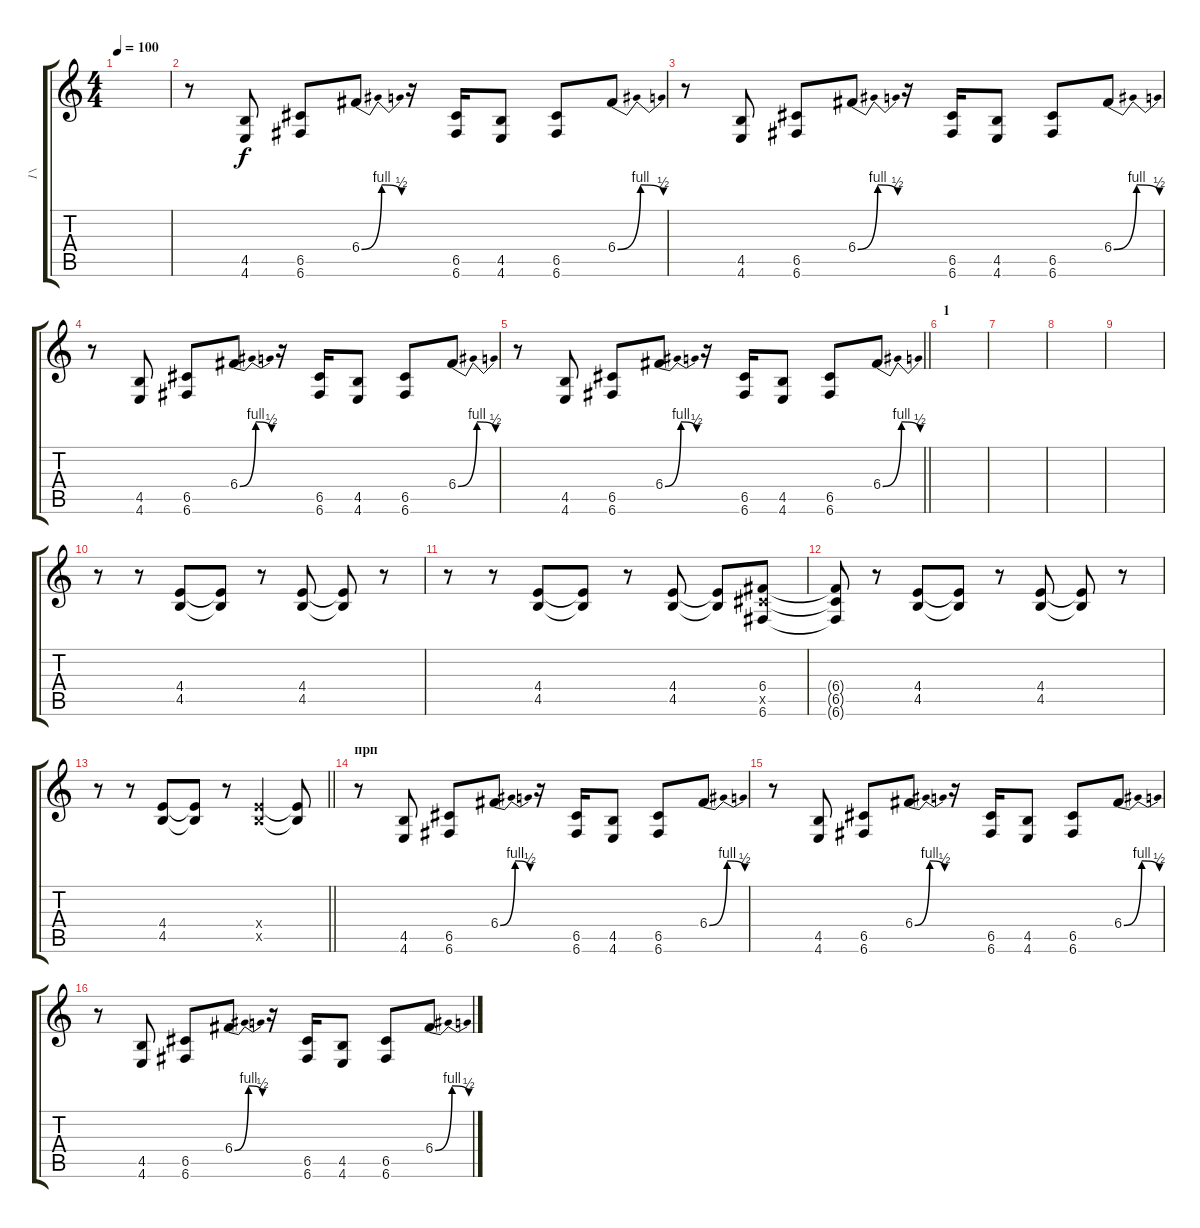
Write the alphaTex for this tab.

\track ("1\\" "1\\") {instrument distortionguitar}
\staff {score tabs}
\tuning (D4 A3 F3 C3 G2 C2) {hide}
\ts (4 4)
\tempo 100
\clef g2
\ks c
|
r.8 (4.5 4.6).8 (6.5 6.6).8 6.4{be (bendrelease 0 0 57 4 57 4 60 2)}.8 r.16 (6.5 6.6).16 (4.5 4.6).8 (6.5 6.6).8 6.4{be (bendrelease 0 0 57 4 57 4 60 2)}.8 |
r.8 (4.5 4.6).8 (6.5 6.6).8 6.4{be (bendrelease 0 0 57 4 57 4 60 2)}.8 r.16 (6.5 6.6).16 (4.5 4.6).8 (6.5 6.6).8 6.4{be (bendrelease 0 0 57 4 57 4 60 2)}.8 |
r.8 (4.5 4.6).8 (6.5 6.6).8 6.4{be (bendrelease 0 0 57 4 57 4 60 2)}.8 r.16 (6.5 6.6).16 (4.5 4.6).8 (6.5 6.6).8 6.4{be (bendrelease 0 0 57 4 57 4 60 2)}.8 |
\barLineRight lightlight
r.8 (4.5 4.6).8 (6.5 6.6).8 6.4{be (bendrelease 0 0 57 4 57 4 60 2)}.8 r.16 (6.5 6.6).16 (4.5 4.6).8 (6.5 6.6).8 6.4{be (bendrelease 0 0 57 4 57 4 60 2)}.8 |
\section ("" "1")
|
|
|
|
r.8 r.8 (4.4 4.5).8 (4.4{t} 4.5{t}).8 r.8 (4.4 4.5).8 (4.4{t} 4.5{t}).8 r.8 |
r.8 r.8 (4.4 4.5).8 (4.4{t} 4.5{t}).8 r.8 (4.4 4.5).8 (4.4{t} 4.5{t}).8 (6.4 6.5{x} 6.6).8 |
(6.4{t} 6.5{t} 6.6{t}).8 r.8 (4.4 4.5).8 (4.4{t} 4.5{t}).8 r.8 (4.4 4.5).8 (4.4{t} 4.5{t}).8 r.8 |
\barLineRight lightlight
r.8 r.8 (4.4 4.5).8 (4.4{t} 4.5{t}).8 r.8 (4.4{x} 4.5{x}).4 (4.4{t} 4.5{t}).8 |
\section ("" "прп")
r.8 (4.5 4.6).8 (6.5 6.6).8 6.4{be (bendrelease 0 0 57 4 57 4 60 2)}.8 r.16 (6.5 6.6).16 (4.5 4.6).8 (6.5 6.6).8 6.4{be (bendrelease 0 0 57 4 57 4 60 2)}.8 |
r.8 (4.5 4.6).8 (6.5 6.6).8 6.4{be (bendrelease 0 0 57 4 57 4 60 2)}.8 r.16 (6.5 6.6).16 (4.5 4.6).8 (6.5 6.6).8 6.4{be (bendrelease 0 0 57 4 57 4 60 2)}.8 |
r.8 (4.5 4.6).8 (6.5 6.6).8 6.4{be (bendrelease 0 0 57 4 57 4 60 2)}.8 r.16 (6.5 6.6).16 (4.5 4.6).8 (6.5 6.6).8 6.4{be (bendrelease 0 0 57 4 57 4 60 2)}.8
